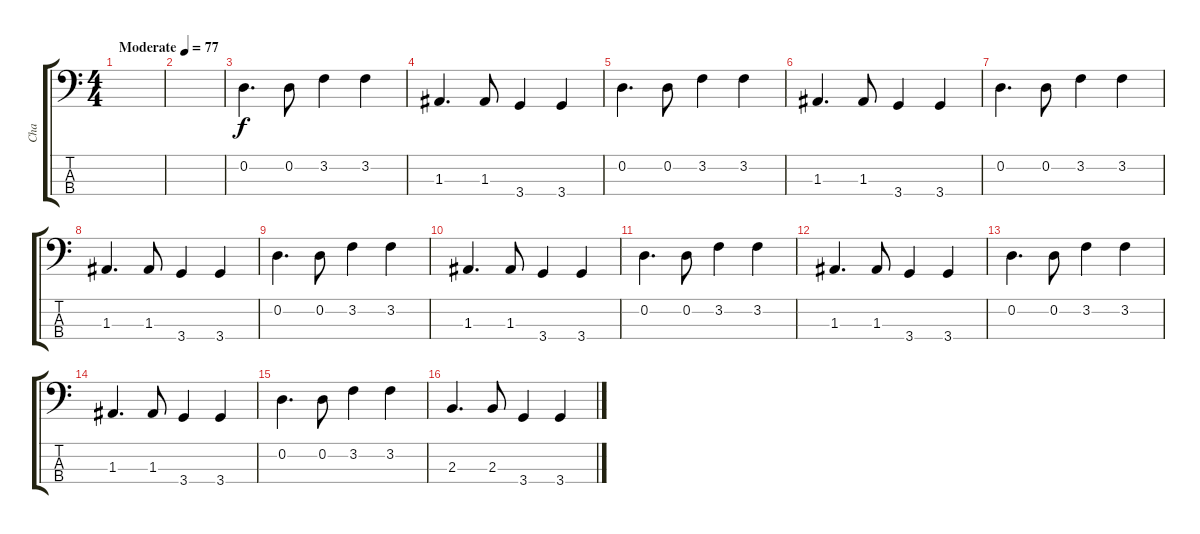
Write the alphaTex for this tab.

\track ("Cha" "Cha") {instrument electricbassfinger}
\staff {score tabs}
\tuning (G2 D2 A1 E1) {hide}
\ts (4 4)
\tempo (77 "Moderate")
\clef f4
\ks c
|
|
0.2.4{d} 0.2.8 3.2.4 3.2.4 |
1.3.4{d} 1.3.8 3.4.4 3.4.4 |
0.2.4{d} 0.2.8 3.2.4 3.2.4 |
1.3.4{d} 1.3.8 3.4.4 3.4.4 |
0.2.4{d} 0.2.8 3.2.4 3.2.4 |
1.3.4{d} 1.3.8 3.4.4 3.4.4 |
0.2.4{d} 0.2.8 3.2.4 3.2.4 |
1.3.4{d} 1.3.8 3.4.4 3.4.4 |
0.2.4{d} 0.2.8 3.2.4 3.2.4 |
1.3.4{d} 1.3.8 3.4.4 3.4.4 |
0.2.4{d} 0.2.8 3.2.4 3.2.4 |
1.3.4{d} 1.3.8 3.4.4 3.4.4 |
0.2.4{d} 0.2.8 3.2.4 3.2.4 |
2.3.4{d} 2.3.8 3.4.4 3.4.4
